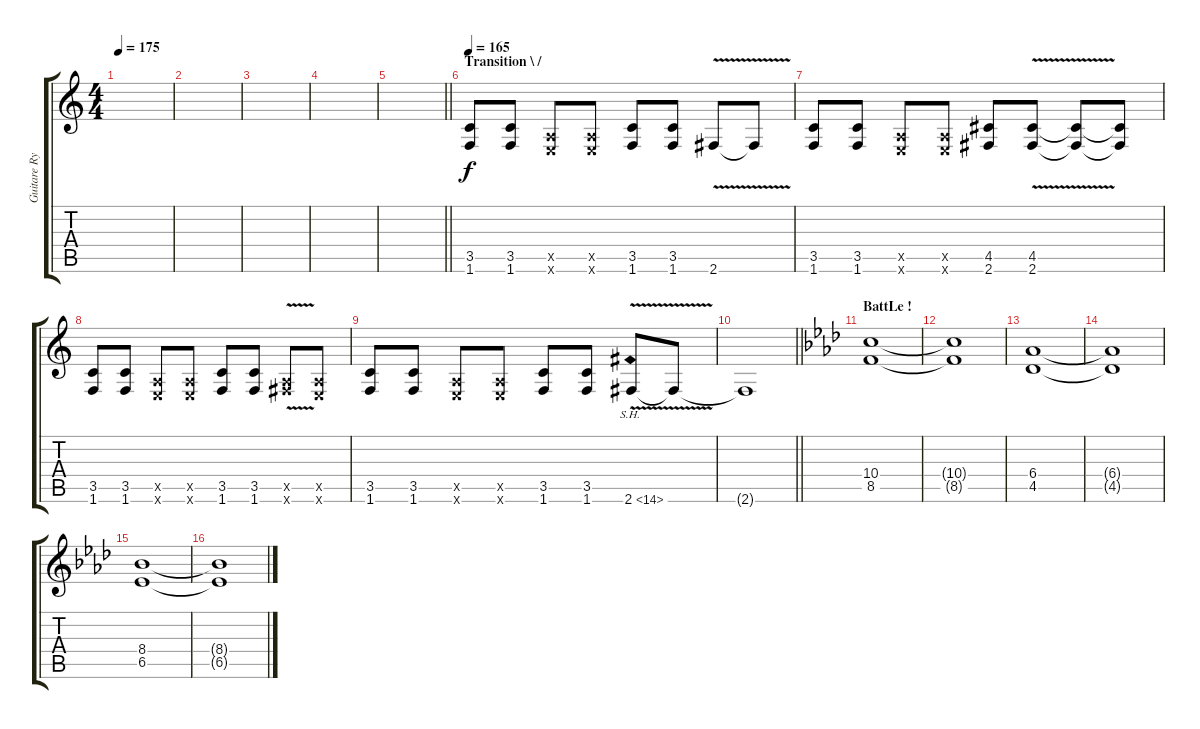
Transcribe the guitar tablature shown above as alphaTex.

\track ("Guitare Rythme" "Guitare Ry") {instrument overdrivenguitar}
\staff {score tabs}
\tuning (E4 B3 G3 D3 A2 E2) {hide}
\ts (4 4)
\tempo 175
\clef g2
\ks c
|
|
|
|
\barLineRight lightlight
|
\section ("" "Transition \\ /")
\tempo 165
(3.5 1.6).8 (3.5 1.6).8 (0.5{x} 0.6{x}).8 (0.5{x} 0.6{x}).8 (3.5 1.6).8 (3.5 1.6).8 2.6{v}.8 2.6{t}.8 |
(3.5 1.6).8 (3.5 1.6).8 (0.5{x} 0.6{x}).8 (0.5{x} 0.6{x}).8 (4.5 2.6).8 (4.5{v} 2.6{v}).8 (4.5{t} 2.6{t}).8 (4.5{t} 2.6{t}).8 |
(3.5 1.6).8 (3.5 1.6).8 (0.5{x} 0.6{x}).8 (0.5{x} 0.6{x}).8 (3.5 1.6).8 (3.5 1.6).8 (0.5{x} 2.6{v x}).8 (0.5{x} 0.6{x}).8 |
(3.5 1.6).8 (3.5 1.6).8 (0.5{x} 0.6{x}).8 (0.5{x} 0.6{x}).8 (3.5 1.6).8 (3.5 1.6).8 2.6{sh 12 v}.8 2.6{t}.8 |
\barLineRight lightlight
2.6{t}.1 |
\section ("" "BattLe !")
\ks ab
(10.4 8.5).1 |
(10.4{t} 8.5{t}).1 |
(6.4 4.5).1 |
(6.4{t} 4.5{t}).1 |
(8.4 6.5).1 |
(8.4{t} 6.5{t}).1
